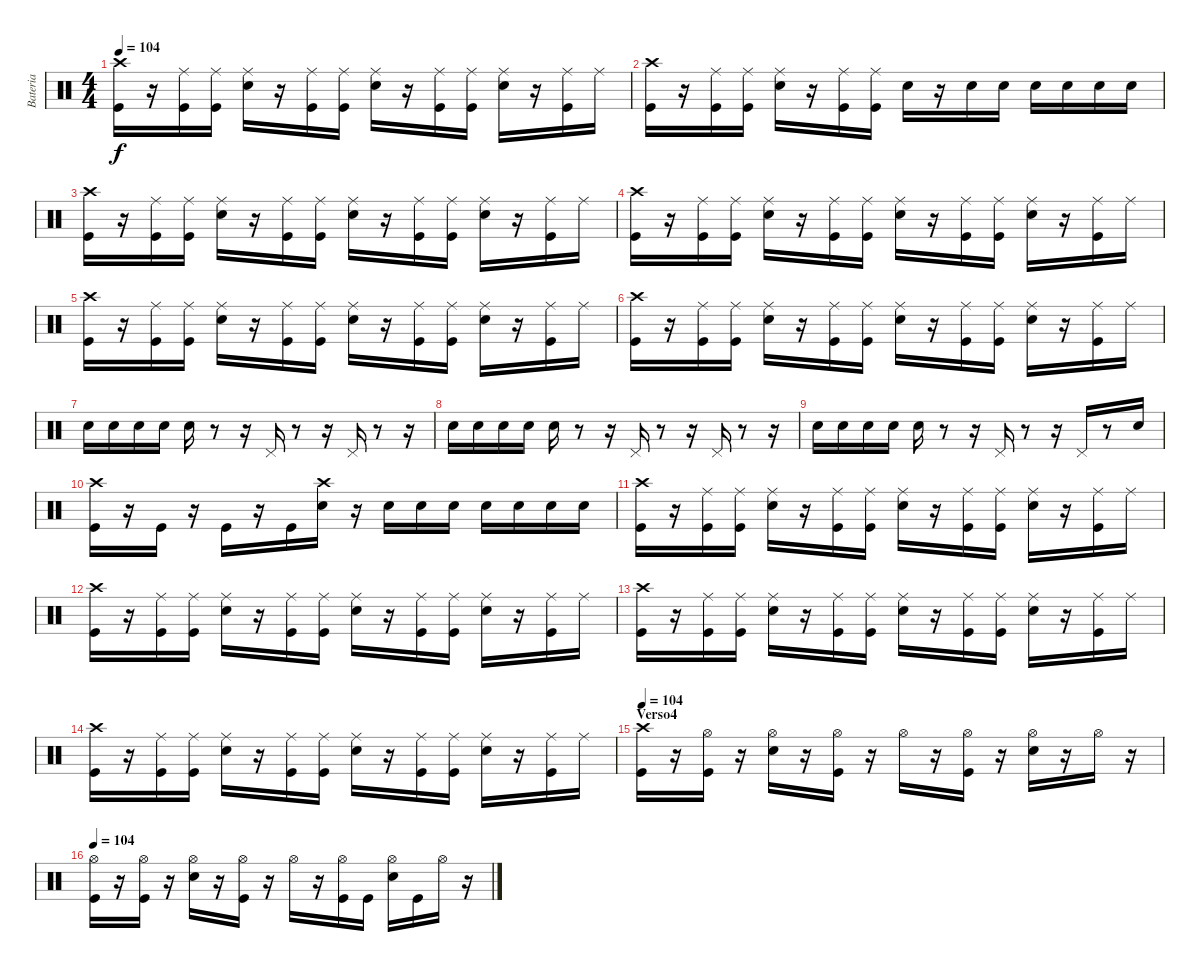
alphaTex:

\track ("Bateria" "Bateria") {instrument percussion}
\staff {score}
\articulation defaults
\ts (4 4)
\tempo 104
\clef neutral
\ks c
("Kick (hit)" "Crash high (hit)").16{dy f} r.16 ("Kick (hit)" "Ride (middle)").16 ("Kick (hit)" "Ride (middle)").16 ("Ride (middle)" "Snare (hit) 2").16 r.16 ("Kick (hit)" "Ride (middle)").16 ("Kick (hit)" "Ride (middle)").16 ("Ride (middle)" "Snare (hit) 2").16 r.16 ("Kick (hit)" "Ride (middle)").16 ("Kick (hit)" "Ride (middle)").16 ("Ride (middle)" "Snare (hit) 2").16 r.16 ("Kick (hit)" "Ride (middle)").16 "Ride (middle)".16 |
("Kick (hit)" "Crash high (hit)").16 r.16 ("Kick (hit)" "Ride (middle)").16 ("Kick (hit)" "Ride (middle)").16 ("Ride (middle)" "Snare (hit) 2").16 r.16 ("Kick (hit)" "Ride (middle)").16 ("Kick (hit)" "Ride (middle)").16 "Snare (hit) 2".16 r.16 "Snare (hit) 2".16 "Snare (hit) 2".16 "Snare (hit) 2".16 "Snare (hit) 2".16 "Snare (hit) 2".16 "Snare (hit) 2".16 |
("Crash high (hit)" "Kick (hit)").16 r.16 ("Kick (hit)" "Ride (middle)").16 ("Kick (hit)" "Ride (middle)").16 ("Ride (middle)" "Snare (hit) 2").16 r.16 ("Kick (hit)" "Ride (middle)").16 ("Kick (hit)" "Ride (middle)").16 ("Ride (middle)" "Snare (hit) 2").16 r.16 ("Kick (hit)" "Ride (middle)").16 ("Kick (hit)" "Ride (middle)").16 ("Ride (middle)" "Snare (hit) 2").16 r.16 ("Kick (hit)" "Ride (middle)").16 "Ride (middle)".16 |
("Crash high (hit)" "Kick (hit)").16 r.16 ("Kick (hit)" "Ride (middle)").16 ("Kick (hit)" "Ride (middle)").16 ("Ride (middle)" "Snare (hit) 2").16 r.16 ("Kick (hit)" "Ride (middle)").16 ("Kick (hit)" "Ride (middle)").16 ("Ride (middle)" "Snare (hit) 2").16 r.16 ("Kick (hit)" "Ride (middle)").16 ("Kick (hit)" "Ride (middle)").16 ("Ride (middle)" "Snare (hit) 2").16 r.16 ("Kick (hit)" "Ride (middle)").16 "Ride (middle)".16 |
("Crash high (hit)" "Kick (hit)").16 r.16 ("Kick (hit)" "Ride (middle)").16 ("Kick (hit)" "Ride (middle)").16 ("Ride (middle)" "Snare (hit) 2").16 r.16 ("Kick (hit)" "Ride (middle)").16 ("Kick (hit)" "Ride (middle)").16 ("Ride (middle)" "Snare (hit) 2").16 r.16 ("Kick (hit)" "Ride (middle)").16 ("Kick (hit)" "Ride (middle)").16 ("Ride (middle)" "Snare (hit) 2").16 r.16 ("Kick (hit)" "Ride (middle)").16 "Ride (middle)".16 |
("Crash high (hit)" "Kick (hit)").16 r.16 ("Kick (hit)" "Ride (middle)").16 ("Kick (hit)" "Ride (middle)").16 ("Ride (middle)" "Snare (hit) 2").16 r.16 ("Kick (hit)" "Ride (middle)").16 ("Kick (hit)" "Ride (middle)").16 ("Ride (middle)" "Snare (hit) 2").16 r.16 ("Kick (hit)" "Ride (middle)").16 ("Kick (hit)" "Ride (middle)").16 ("Ride (middle)" "Snare (hit) 2").16 r.16 ("Kick (hit)" "Ride (middle)").16 "Ride (middle)".16 |
"Snare (hit) 2".16 "Snare (hit) 2".16 "Snare (hit) 2".16 "Snare (hit) 2".16 "Snare (hit) 2".16 r.8 r.16 "Pedal Hi-Hat (hit)".16 r.8 r.16 "Pedal Hi-Hat (hit)".16 r.8 r.16 |
"Snare (hit) 2".16 "Snare (hit) 2".16 "Snare (hit) 2".16 "Snare (hit) 2".16 "Snare (hit) 2".16 r.8 r.16 "Pedal Hi-Hat (hit)".16 r.8 r.16 "Pedal Hi-Hat (hit)".16 r.8 r.16 |
"Snare (hit) 2".16 "Snare (hit) 2".16 "Snare (hit) 2".16 "Snare (hit) 2".16 "Snare (hit) 2".16 r.8 r.16 "Pedal Hi-Hat (hit)".16 r.8 r.16 "Pedal Hi-Hat (hit)".16 r.8 "Snare (hit) 2".16 |
("Kick (hit)" "Crash high (hit)").16 r.16 "Kick (hit)".16 r.16 "Kick (hit)".16 r.16 "Kick (hit)".16 ("Crash high (hit)" "Snare (hit) 2").16 r.16 "Snare (hit) 2".16 "Snare (hit) 2".16 "Snare (hit) 2".16 "Snare (hit) 2".16 "Snare (hit) 2".16 "Snare (hit) 2".16 "Snare (hit) 2".16 |
("Crash high (hit)" "Kick (hit)").16 r.16 ("Kick (hit)" "Ride (middle)").16 ("Kick (hit)" "Ride (middle)").16 ("Ride (middle)" "Snare (hit) 2").16 r.16 ("Kick (hit)" "Ride (middle)").16 ("Kick (hit)" "Ride (middle)").16 ("Ride (middle)" "Snare (hit) 2").16 r.16 ("Kick (hit)" "Ride (middle)").16 ("Kick (hit)" "Ride (middle)").16 ("Ride (middle)" "Snare (hit) 2").16 r.16 ("Kick (hit)" "Ride (middle)").16 "Ride (middle)".16 |
("Crash high (hit)" "Kick (hit)").16 r.16 ("Kick (hit)" "Ride (middle)").16 ("Kick (hit)" "Ride (middle)").16 ("Ride (middle)" "Snare (hit) 2").16 r.16 ("Kick (hit)" "Ride (middle)").16 ("Kick (hit)" "Ride (middle)").16 ("Ride (middle)" "Snare (hit) 2").16 r.16 ("Kick (hit)" "Ride (middle)").16 ("Kick (hit)" "Ride (middle)").16 ("Ride (middle)" "Snare (hit) 2").16 r.16 ("Kick (hit)" "Ride (middle)").16 "Ride (middle)".16 |
("Crash high (hit)" "Kick (hit)").16 r.16 ("Kick (hit)" "Ride (middle)").16 ("Kick (hit)" "Ride (middle)").16 ("Ride (middle)" "Snare (hit) 2").16 r.16 ("Kick (hit)" "Ride (middle)").16 ("Kick (hit)" "Ride (middle)").16 ("Ride (middle)" "Snare (hit) 2").16 r.16 ("Kick (hit)" "Ride (middle)").16 ("Kick (hit)" "Ride (middle)").16 ("Ride (middle)" "Snare (hit) 2").16 r.16 ("Kick (hit)" "Ride (middle)").16 "Ride (middle)".16 |
("Crash high (hit)" "Kick (hit)").16 r.16 ("Kick (hit)" "Ride (middle)").16 ("Kick (hit)" "Ride (middle)").16 ("Ride (middle)" "Snare (hit) 2").16 r.16 ("Kick (hit)" "Ride (middle)").16 ("Kick (hit)" "Ride (middle)").16 ("Ride (middle)" "Snare (hit) 2").16 r.16 ("Kick (hit)" "Ride (middle)").16 ("Kick (hit)" "Ride (middle)").16 ("Ride (middle)" "Snare (hit) 2").16 r.16 ("Kick (hit)" "Ride (middle)").16 "Ride (middle)".16 |
\section ("" "Verso4")
\tempo 104
("Crash high (hit)" "Kick (hit)").16 r.16 ("Kick (hit)" "Hi-Hat (open)").16 r.16 ("Snare (hit) 2" "Hi-Hat (open)").16 r.16 ("Kick (hit)" "Hi-Hat (open)").16 r.16 "Hi-Hat (open)".16 r.16 ("Kick (hit)" "Hi-Hat (open)").16 r.16 ("Hi-Hat (open)" "Snare (hit) 2").16 r.16 "Hi-Hat (open)".16 r.16 |
\tempo 104
("Kick (hit)" "Hi-Hat (open)").16 r.16 ("Kick (hit)" "Hi-Hat (open)").16 r.16 ("Snare (hit) 2" "Hi-Hat (open)").16 r.16 ("Kick (hit)" "Hi-Hat (open)").16 r.16 "Hi-Hat (open)".16 r.16 ("Kick (hit)" "Hi-Hat (open)").16 "Kick (hit)".16 ("Hi-Hat (open)" "Snare (hit) 2").16 "Kick (hit)".16 "Hi-Hat (open)".16 r.16
